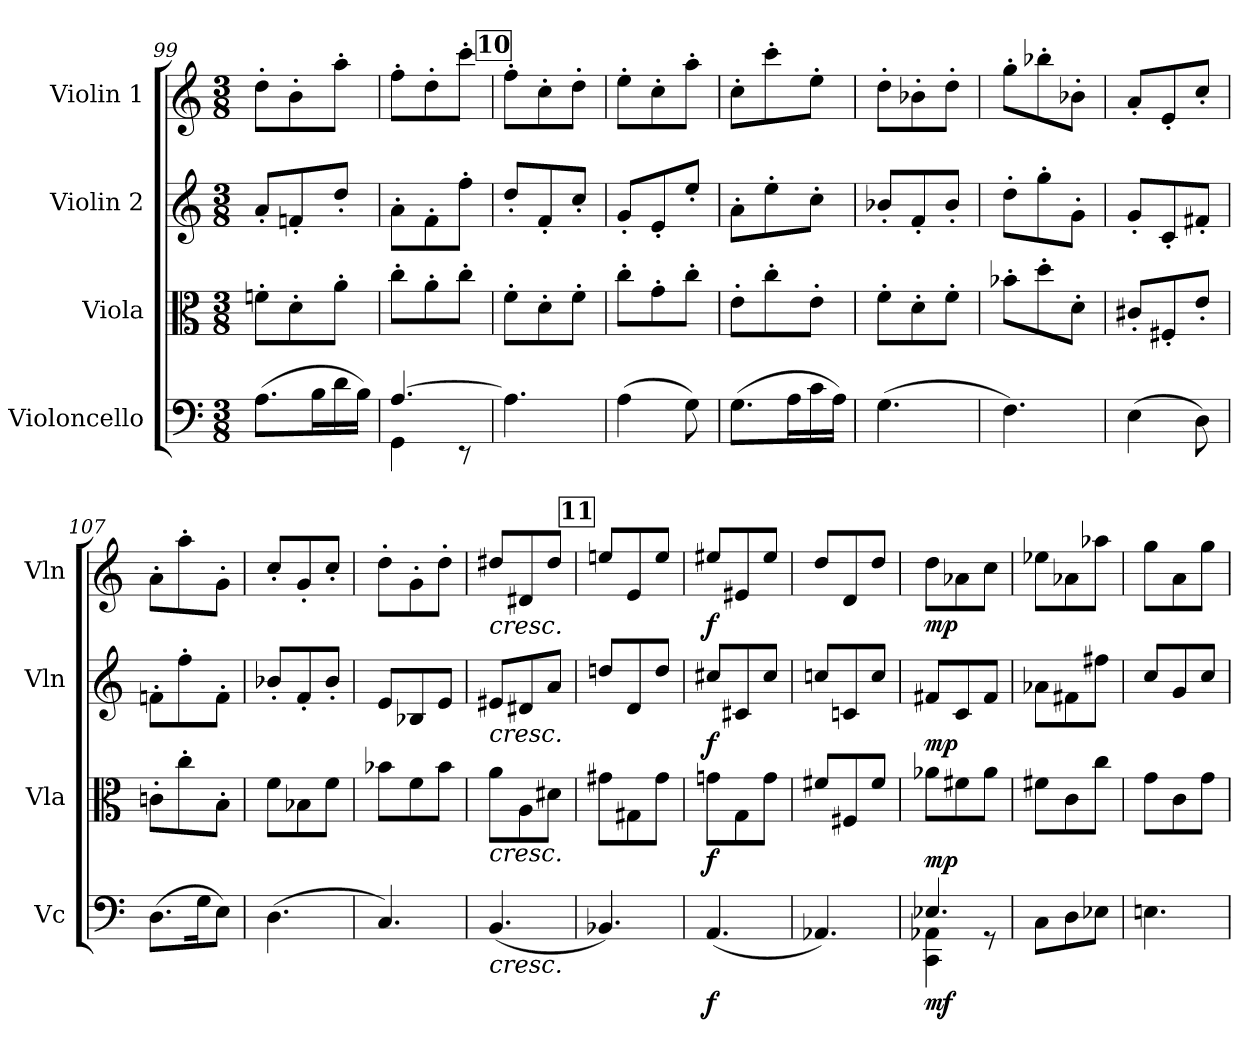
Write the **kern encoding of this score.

**kern	**dynam	**kern	**dynam	**kern	**dynam	**kern	**dynam
*part4	*part4	*part3	*part3	*part2	*part2	*part1	*part1
*staff4	*staff4	*staff3	*staff3	*staff2	*staff2	*staff1	*staff1
*I"Violoncello	*	*I"Viola	*	*I"Violin 2	*	*I"Violin 1	*
*I'Vc	*	*I'Vla	*	*I'Vln	*	*I'Vln	*
*clefF4	*	*clefC3	*	*clefG2	*	*clefG2	*
*k[]	*	*k[]	*	*k[]	*	*k[]	*
*M3/8	*	*M3/8	*	*M3/8	*	*M3/8	*
=99	=99	=99	=99	=99	=99	=99	=99
(8.A\L	.	8fn'\L	.	8a'/L	.	8dd'\L	.
.	.	8d'\	.	8fn'/	.	8b'\	.
16B\L	.	.	.	.	.	.	.
16d\	.	8a'\J	.	8dd'/J	.	8aa'\J	.
16B\JJ)	.	.	.	.	.	.	.
=100	=100	=100	=100	=100	=100	=100	=100
*^	*	*	*	*	*	*	*
[4.A/	4GG\	.	8cc'\L	.	8a'\L	.	8ff'\L	.
.	.	.	8a'\	.	8f'\	.	8dd'\	.
.	8r	.	8cc'\J	.	8ff'\J	.	8ccc'\J	.
*v	*v	*	*	*	*	*	*	*
!!LO:REH:place=s1:a:B:cj:fs=14:t=10
=101	=101	=101	=101	=101	=101	=101	=101
4.A\]	.	8f'\L	.	8dd'/L	.	8ff'\L	.
.	.	8d'\	.	8f'/	.	8cc'\	.
.	.	8f'\J	.	8cc'/J	.	8dd'\J	.
=102	=102	=102	=102	=102	=102	=102	=102
(4A\	.	8cc'\L	.	8g'/L	.	8ee'\L	.
.	.	8g'\	.	8e'/	.	8cc'\	.
8G\)	.	8cc'\J	.	8ee'/J	.	8aa'\J	.
=103	=103	=103	=103	=103	=103	=103	=103
(8.G\L	.	8e'\L	.	8a'\L	.	8cc'\L	.
.	.	8cc'\	.	8ee'\	.	8ccc'\	.
16A\L	.	.	.	.	.	.	.
16c\	.	8e'\J	.	8cc'\J	.	8ee'\J	.
16A\JJ)	.	.	.	.	.	.	.
!!LO:LB:g=z
=104	=104	=104	=104	=104	=104	=104	=104
(4.G\	.	8f'\L	.	8b-X'/L	.	8dd'\L	.
.	.	8d'\	.	8f'/	.	8b-X'\	.
.	.	8f'\J	.	8b-'/J	.	8dd'\J	.
=105	=105	=105	=105	=105	=105	=105	=105
4.F\)	.	8b-X'\L	.	8dd'\L	.	8gg'\L	.
.	.	8dd'\	.	8gg'\	.	8bb-X'\	.
.	.	8d'\J	.	8g'\J	.	8b-X'\J	.
=106	=106	=106	=106	=106	=106	=106	=106
(4E\	.	8c#X'/L	.	8g'/L	.	8a'/L	.
.	.	8F#X'/	.	8c'/	.	8e'/	.
8D\)	.	8e'/J	.	8f#X'/J	.	8cc'/J	.
=107	=107	=107	=107	=107	=107	=107	=107
(8.D\L	.	8cn'\L	.	8fn'\L	.	8a'\L	.
.	.	8cc'\	.	8ff'\	.	8aa'\	.
16G\K	.	.	.	.	.	.	.
8E\J)	.	8B'\J	.	8f'\J	.	8g'\J	.
=108	=108	=108	=108	=108	=108	=108	=108
(4.D\	.	8f\L	.	8b-X'/L	.	8cc'/L	.
.	.	8B-X\	.	8f'/	.	8g'/	.
.	.	8f\J	.	8b-'/J	.	8cc'/J	.
=109	=109	=109	=109	=109	=109	=109	=109
4.C/)	.	8b-X\L	.	8e/L	.	8dd'\L	.
.	.	8f\	.	8B-X/	.	8g'\	.
.	.	8b-\J	.	8e/J	.	8dd'\J	.
!!LO:PB:g=z
=110	=110	=110	=110	=110	=110	=110	=110
!	!	!	!	!	!	!LO:TX:b:i:t=cresc.	!
!	!	!	!	!LO:TX:b:i:t=cresc.	!	!	!
!	!	!LO:TX:b:i:t=cresc.	!	!	!	!	!
!LO:TX:b:i:t=cresc.	!	!	!	!	!	!	!
(4.BB/	.	8a\L	.	8e#X/L	.	8dd#X/L	.
.	.	8A\	.	8d#X/	.	8d#X/	.
.	.	8d#X\J	.	8a/J	.	8dd#/J	.
!!LO:REH:place=s1:a:B:cj:fs=14:t=11
=111	=111	=111	=111	=111	=111	=111	=111
4.BB-X/)	.	8g#X\L	.	8ddn/L	.	8een/L	.
.	.	8G#X\	.	8d/	.	8e/	.
.	.	8g#\J	.	8dd/J	.	8ee/J	.
=112	=112	=112	=112	=112	=112	=112	=112
!	!LO:DY:b	!	!LO:DY:b	!	!LO:DY:b	!	!LO:DY:b
(4.AA/	f	8gn\L	f	8cc#X/L	f	8ee#X/L	f
.	.	8G\	.	8c#X/	.	8e#X/	.
.	.	8g\J	.	8cc#/J	.	8ee#/J	.
=113	=113	=113	=113	=113	=113	=113	=113
4.AA-X/)	.	8f#X/L	.	8ccn/L	.	8dd/L	.
.	.	8F#X/	.	8cn/	.	8d/	.
.	.	8f#/J	.	8cc/J	.	8dd/J	.
=114	=114	=114	=114	=114	=114	=114	=114
*^	*	*	*	*	*	*	*
!	!	!LO:DY:b	!	!LO:DY:b	!	!LO:DY:b	!	!LO:DY:b
4.E-X/	4CC\ 4AA-X\	mf	8a-X\L	mp	8f#X/L	mp	8dd\L	mp
.	.	.	8f#X\	.	8c/	.	8a-X\	.
.	8r	.	8a-\J	.	8f#/J	.	8cc\J	.
=115	=115	=115	=115	=115	=115	=115	=115	=115
!LO:TX:b:i:t=cresc.	!	!	!	!	!	!	!	!
*v	*v	*	*	*	*	*	*	*
8C\L	.	8f#X\L	.	8a-X\L	.	8ee-X\L	.
8D\	.	8c\	.	8f#X\	.	8a-X\	.
8E-X\J	.	8cc\J	.	8ff#X\J	.	8aa-X\J	.
=116	=116	=116	=116	=116	=116	=116	=116
4.En\	.	8g\L	.	8cc/L	.	8gg\L	.
.	.	8c\	.	8g/	.	8a\	.
.	.	8g\J	.	8cc/J	.	8gg\J	.
=	=	=	=	=	=	=	=
*-	*-	*-	*-	*-	*-	*-	*-
